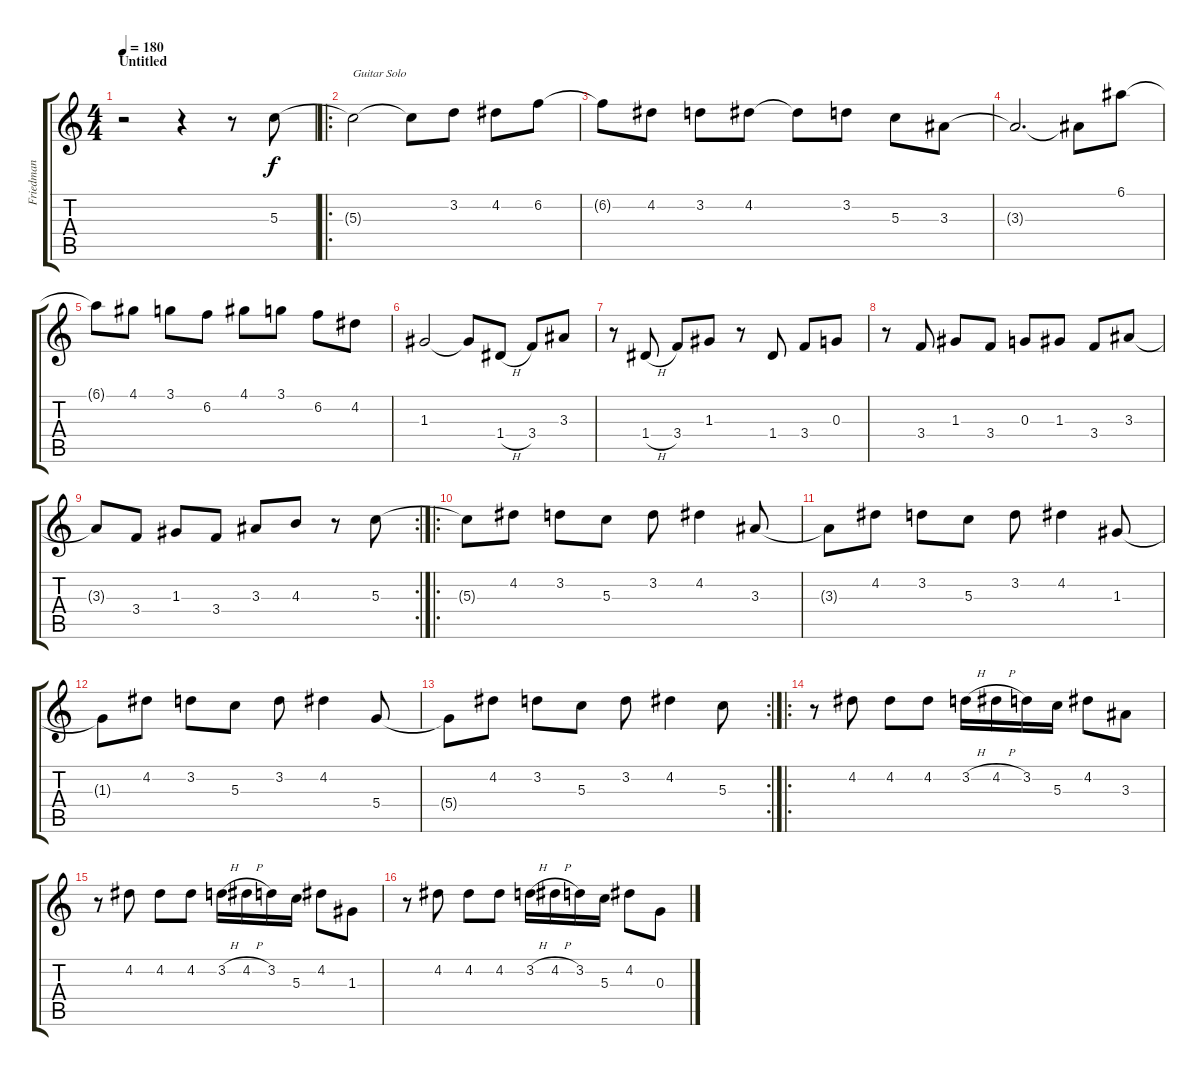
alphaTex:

\track ("Friedman" "Friedman") {instrument distortionguitar}
\staff {score tabs}
\tuning (E4 B3 G3 D3 A2 E2) {hide}
\ts (4 4)
\section ("" "Untitled")
\tempo 180
\clef g2
\ks c
r.2{dy f instrument distortionguitar} r.4 r.8 5.3.8 |
\ro
5.3{t}.2{txt "Guitar Solo"} 5.3{t}.8 3.2.8 4.2.8 6.2.8 |
6.2{t}.8 4.2.8 3.2.8 4.2.8 4.2{t}.8 3.2.8 5.3.8 3.3.8 |
3.3{t}.2{d} 3.3{t}.8 6.1.8 |
6.1{t}.8 4.1.8 3.1.8 6.2.8 4.1.8 3.1.8 6.2.8 4.2.8 |
1.3.2 1.3{t}.8 1.4{h}.8 3.4.8 3.3.8 |
r.8 1.4{h}.8 3.4.8 1.3.8 r.8 1.4.8 3.4.8 0.3.8 |
r.8 3.4.8 1.3.8 3.4.8 0.3.8 1.3.8 3.4.8 3.3.8 |
\rc 2
3.3{t}.8 3.4.8 1.3.8 3.4.8 3.3.8 4.3.8 r.8 5.3.8 |
\ro
5.3{t}.8 4.2.8 3.2.8 5.3.8 3.2.8 4.2.4 3.3.8 |
3.3{t}.8 4.2.8 3.2.8 5.3.8 3.2.8 4.2.4 1.3.8 |
1.3{t}.8 4.2.8 3.2.8 5.3.8 3.2.8 4.2.4 5.4.8 |
\rc 2
5.4{t}.8 4.2.8 3.2.8 5.3.8 3.2.8 4.2.4 5.3.8 |
\ro
r.8 4.2.8 4.2.8 4.2.8 3.2{h}.16 4.2{h}.16 3.2.16 5.3.16 4.2.8 3.3.8 |
r.8 4.2.8 4.2.8 4.2.8 3.2{h}.16 4.2{h}.16 3.2.16 5.3.16 4.2.8 1.3.8 |
r.8 4.2.8 4.2.8 4.2.8 3.2{h}.16 4.2{h}.16 3.2.16 5.3.16 4.2.8 0.3.8
